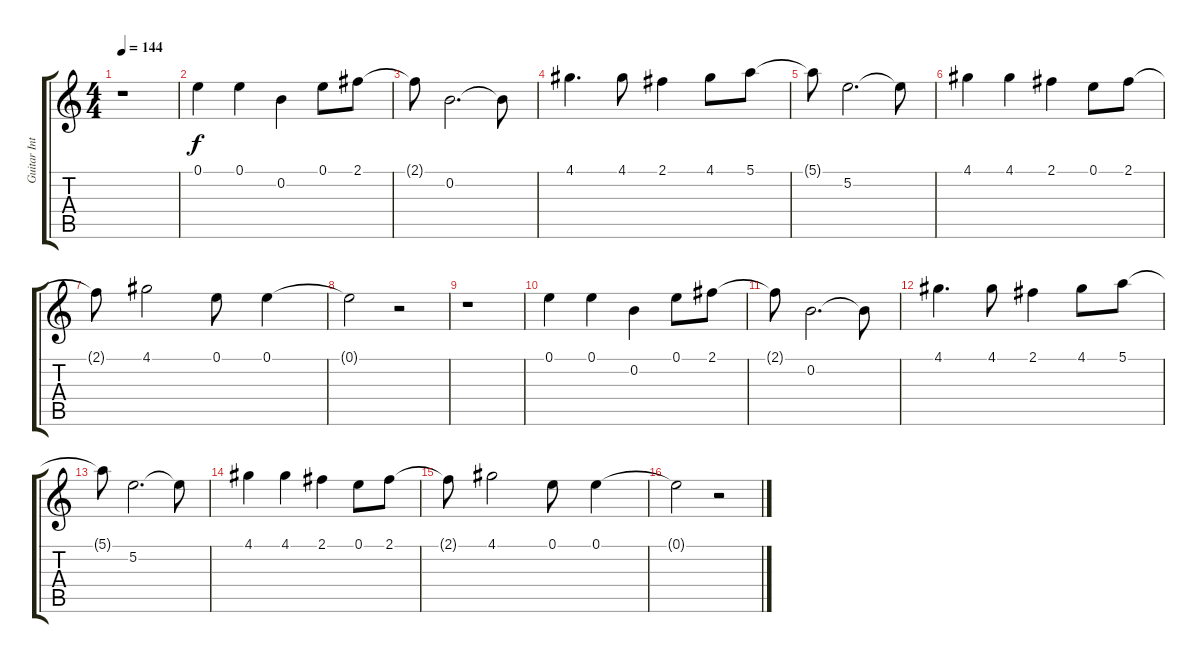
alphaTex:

\track ("Guitar Intro" "Guitar Int") {instrument distortionguitar}
\staff {score tabs}
\tuning (E4 B3 G3 D3 A2 E2) {hide}
\ts (4 4)
\tempo 144
\clef g2
\ks c
r.1{dy f} |
0.1.4 0.1.4 0.2.4 0.1.8 2.1.8 |
2.1{t}.8 0.2.2{d} 0.2{t}.8 |
4.1.4{d} 4.1.8 2.1.4 4.1.8 5.1.8 |
5.1{t}.8 5.2.2{d} 5.2{t}.8 |
4.1.4 4.1.4 2.1.4 0.1.8 2.1.8 |
2.1{t}.8 4.1.2 0.1.8 0.1.4 |
0.1{t}.2 r.2 |
r.1 |
0.1.4 0.1.4 0.2.4 0.1.8 2.1.8 |
2.1{t}.8 0.2.2{d} 0.2{t}.8 |
4.1.4{d} 4.1.8 2.1.4 4.1.8 5.1.8 |
5.1{t}.8 5.2.2{d} 5.2{t}.8 |
4.1.4 4.1.4 2.1.4 0.1.8 2.1.8 |
2.1{t}.8 4.1.2 0.1.8 0.1.4 |
0.1{t}.2 r.2
